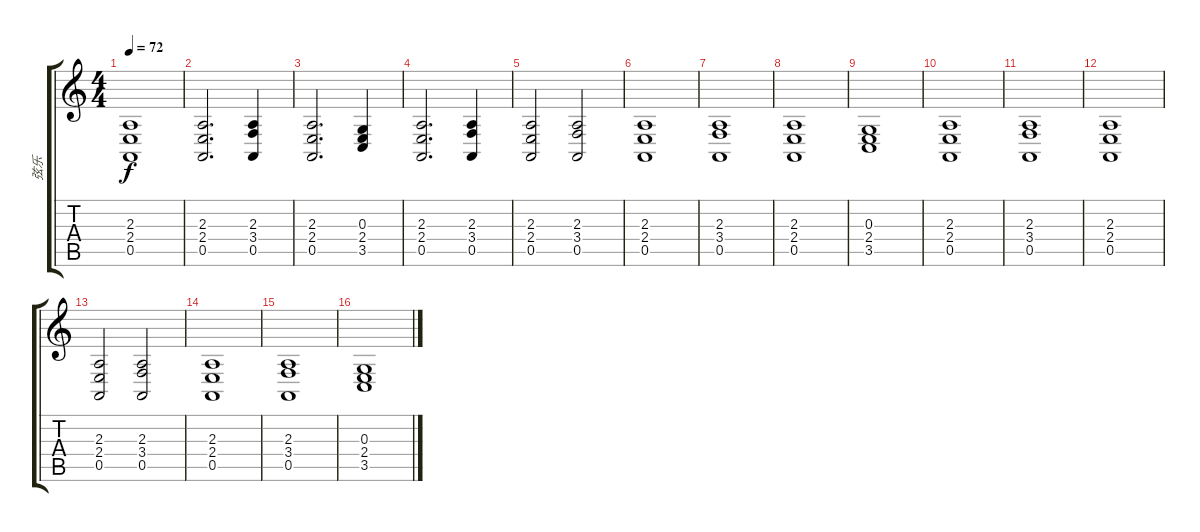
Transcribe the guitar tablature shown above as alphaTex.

\track ("弦乐" "弦乐") {instrument synthstrings2}
\staff {score tabs}
\tuning (E4 B3 G3 D3 A2 E2) {hide}
\ts (4 4)
\tempo 72
\clef g2
\ks c
(2.3 2.4 0.5).1{dy f} |
(2.3 2.4 0.5).2{d} (2.3 3.4 0.5).4 |
(2.3 2.4 0.5).2{d} (0.3 2.4 3.5).4 |
(2.3 2.4 0.5).2{d} (2.3 3.4 0.5).4 |
(2.3 2.4 0.5).2 (2.3 3.4 0.5).2 |
(2.3 2.4 0.5).1 |
(2.3 3.4 0.5).1 |
(2.3 2.4 0.5).1 |
(0.3 2.4 3.5).1 |
(2.3 2.4 0.5).1 |
(2.3 3.4 0.5).1 |
(2.3 2.4 0.5).1 |
(2.3 2.4 0.5).2 (2.3 3.4 0.5).2 |
(2.3 2.4 0.5).1 |
(2.3 3.4 0.5).1 |
(0.3 2.4 3.5).1
